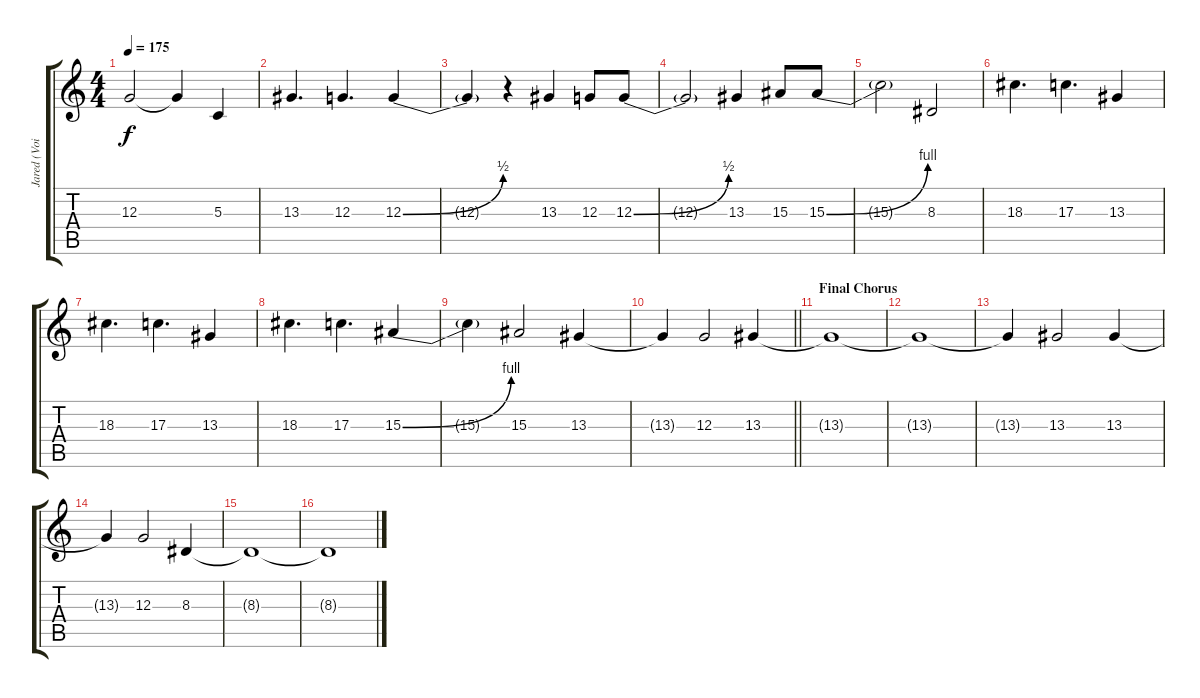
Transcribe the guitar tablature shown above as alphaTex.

\track ("Jared (Voice)" "Jared (Voi") {instrument stringensemble1}
\staff {score tabs}
\tuning (E4 B3 G3 D3 A2 E2) {hide}
\ts (4 4)
\tempo 175
\clef g2
\ks c
12.3{t}.2{dy f} 12.3{t}.4 5.3.4 |
13.3.4{d} 12.3.4{d} 12.3{be (bend 0 0 60 2)}.4 |
12.3{t}.4 r.4 13.3.4 12.3.8 12.3{be (bend 0 0 60 2)}.8 |
12.3{t}.2 13.3.4 15.3.8 15.3{be (bend 0 0 60 4)}.8 |
15.3{t}.2 8.3.2 |
18.3.4{d} 17.3.4{d} 13.3.4 |
18.3.4{d} 17.3.4{d} 13.3.4 |
18.3.4{d} 17.3.4{d} 15.3{be (bend 0 0 60 4)}.4 |
15.3{t}.4 15.3.2 13.3.4 |
\barLineRight lightlight
13.3{t}.4 12.3.2 13.3.4 |
\section ("" "Final Chorus")
13.3{t}.1 |
13.3{t}.1 |
13.3{t}.4 13.3.2 13.3.4 |
13.3{t}.4 12.3.2 8.3.4 |
8.3{t}.1 |
8.3{t}.1
